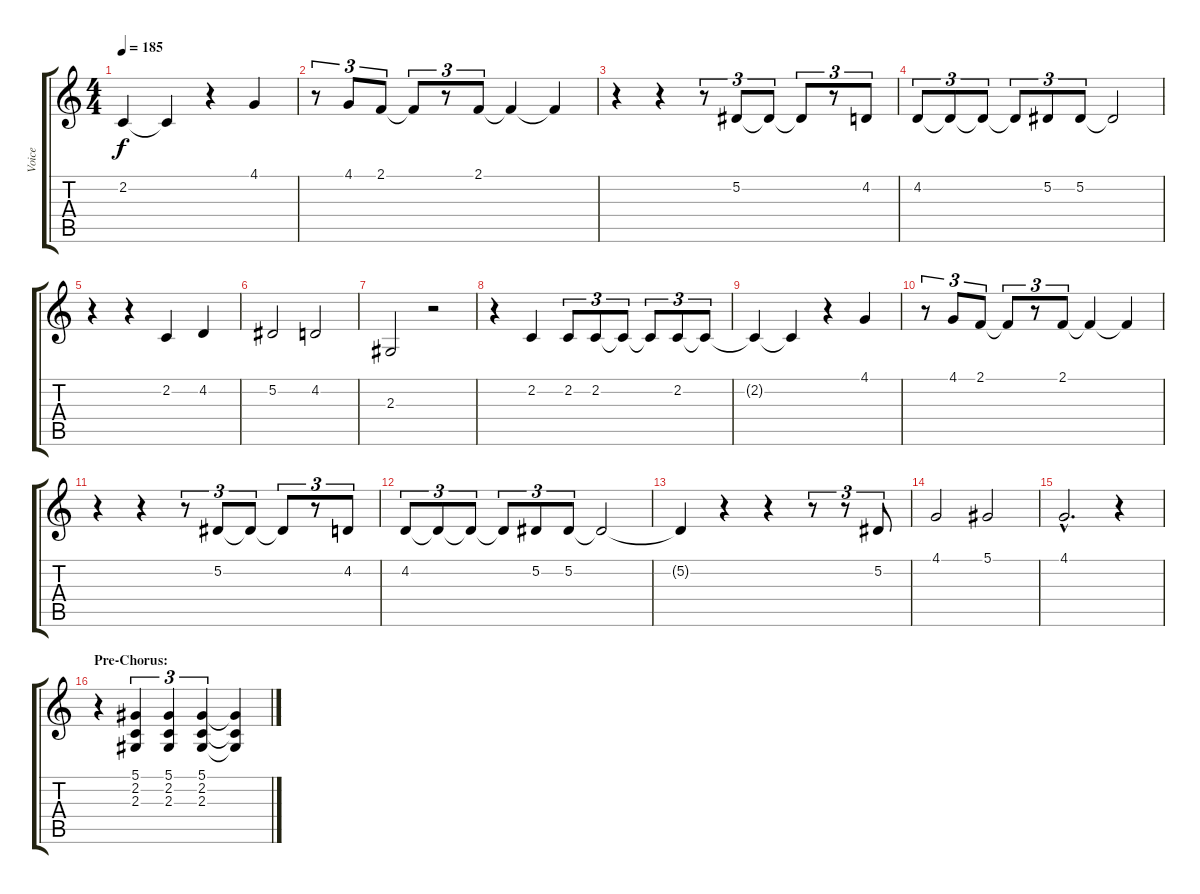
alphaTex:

\track ("Voice" "Voice") {instrument cello}
\staff {score tabs}
\tuning (Eb4 Bb3 Gb3 Db3 Ab2 Eb2) {hide}
\ts (4 4)
\tempo 185
\clef g2
\ks c
2.2{t}.4{dy f} 2.2{t}.4 r.4 4.1.4 |
r.8{tu (3 2)} 4.1.8{tu (3 2)} 2.1.8{tu (3 2)} 2.1{t}.8{tu (3 2)} r.8{tu (3 2)} 2.1.8{tu (3 2)} 2.1{t}.4 2.1{t}.4 |
r.4 r.4 r.8{tu (3 2)} 5.2.8{tu (3 2)} 5.2{t}.8{tu (3 2)} 5.2{t}.8{tu (3 2)} r.8{tu (3 2)} 4.2.8{tu (3 2)} |
4.2.8{tu (3 2)} 4.2{t}.8{tu (3 2)} 4.2{t}.8{tu (3 2)} 4.2{t}.8{tu (3 2)} 5.2.8{tu (3 2)} 5.2.8{tu (3 2)} 5.2{t}.2 |
r.4 r.4 2.2.4 4.2.4 |
5.2.2 4.2.2 |
2.3.2 r.2 |
r.4 2.2.4 2.2.8{tu (3 2)} 2.2.8{tu (3 2)} 2.2{t}.8{tu (3 2)} 2.2{t}.8{tu (3 2)} 2.2.8{tu (3 2)} 2.2{t}.8{tu (3 2)} |
2.2{t}.4 2.2{t}.4 r.4 4.1.4 |
r.8{tu (3 2)} 4.1.8{tu (3 2)} 2.1.8{tu (3 2)} 2.1{t}.8{tu (3 2)} r.8{tu (3 2)} 2.1.8{tu (3 2)} 2.1{t}.4 2.1{t}.4 |
r.4 r.4 r.8{tu (3 2)} 5.2.8{tu (3 2)} 5.2{t}.8{tu (3 2)} 5.2{t}.8{tu (3 2)} r.8{tu (3 2)} 4.2.8{tu (3 2)} |
4.2.8{tu (3 2)} 4.2{t}.8{tu (3 2)} 4.2{t}.8{tu (3 2)} 4.2{t}.8{tu (3 2)} 5.2.8{tu (3 2)} 5.2.8{tu (3 2)} 5.2{t}.2 |
5.2{t}.4 r.4 r.4 r.8{tu (3 2)} r.8{tu (3 2)} 5.2.8{tu (3 2)} |
4.1.2 5.1.2 |
4.1{hac}.2{d} r.4 |
\section ("" "Pre-Chorus:")
r.4 (5.1 2.2 2.3).4{tu (3 2)} (5.1 2.2 2.3).4{tu (3 2)} (5.1 2.2 2.3).4{tu (3 2)} (5.1{t} 2.2{t} 2.3{t}).4
